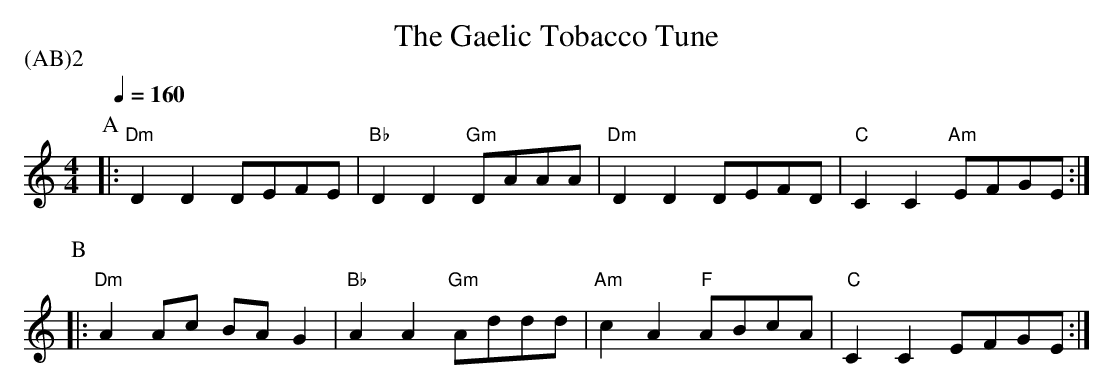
X:1
T: Gaelic Tobacco Tune, The
P:(AB)2
M: 4/4
L: 1/8
Q:1/4=160
K: Ddor
P:A
 |: "Dm" D2D2 DEFE | "Bb" D2D2 "Gm" DAAA | "Dm" D2D2 DEFD | "C"  C2C2 "Am" EFGE :|
P:B
 |:  "Dm" A2Ac BAG2 | "Bb" A2A2 "Gm" Addd | "Am" c2A2 "F" ABcA | "C" C2C2 EFGE :|
